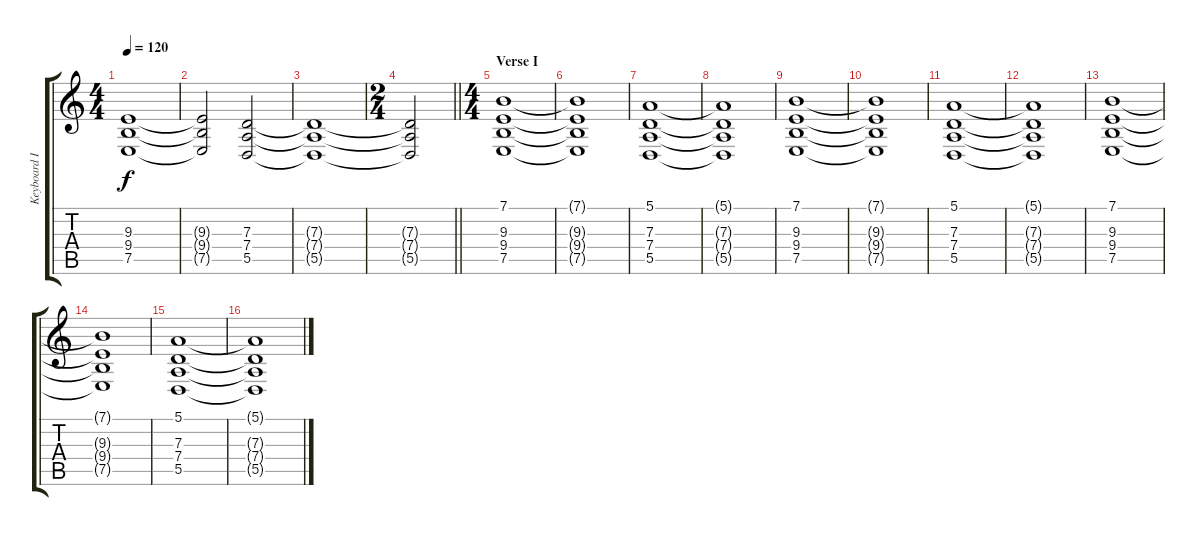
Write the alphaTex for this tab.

\track ("Keyboard II" "Keyboard I") {instrument pad2warm}
\staff {score tabs}
\tuning (E4 B3 G3 D3 A2 E2) {hide}
\ts (4 4)
\tempo 120
\clef g2
\ks c
(9.3 9.4 7.5).1{dy f} |
(9.3{t} 9.4{t} 7.5{t}).2 (7.3 7.4 5.5).2 |
(7.3{t} 7.4{t} 5.5{t}).1 |
\ts (2 4)
\barLineRight lightlight
(7.3{t} 7.4{t} 5.5{t}).2 |
\ts (4 4)
\section ("" "Verse I")
(7.1 9.3 9.4 7.5).1 |
(7.1{t} 9.3{t} 9.4{t} 7.5{t}).1 |
(5.1 7.3 7.4 5.5).1 |
(5.1{t} 7.3{t} 7.4{t} 5.5{t}).1 |
(7.1 9.3 9.4 7.5).1 |
(7.1{t} 9.3{t} 9.4{t} 7.5{t}).1 |
(5.1 7.3 7.4 5.5).1 |
(5.1{t} 7.3{t} 7.4{t} 5.5{t}).1 |
(7.1 9.3 9.4 7.5).1 |
(7.1{t} 9.3{t} 9.4{t} 7.5{t}).1 |
(5.1 7.3 7.4 5.5).1 |
(5.1{t} 7.3{t} 7.4{t} 5.5{t}).1
